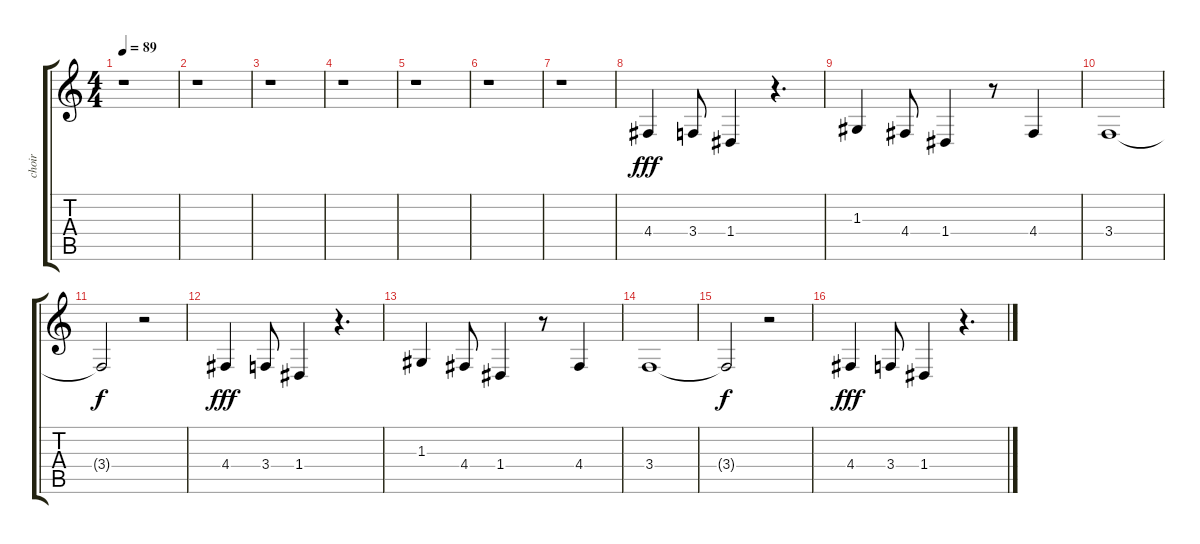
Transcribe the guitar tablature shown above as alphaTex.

\track ("choir" "choir") {instrument choiraahs}
\staff {score tabs}
\tuning (E4 B3 G3 D3 A2 E2) {hide}
\ts (4 4)
\tempo 89
\clef g2
\ks c
r.1{dy fff} |
r.1 |
r.1 |
r.1 |
r.1 |
r.1 |
r.1 |
4.4.4 3.4.8 1.4.4 r.4{d} |
1.3.4 4.4.8 1.4.4 r.8 4.4.4 |
3.4.1 |
3.4{t}.2{dy f} r.2 |
4.4.4{dy fff} 3.4.8 1.4.4 r.4{d} |
1.3.4 4.4.8 1.4.4 r.8 4.4.4 |
3.4.1 |
3.4{t}.2{dy f} r.2 |
4.4.4{dy fff} 3.4.8 1.4.4 r.4{d}
